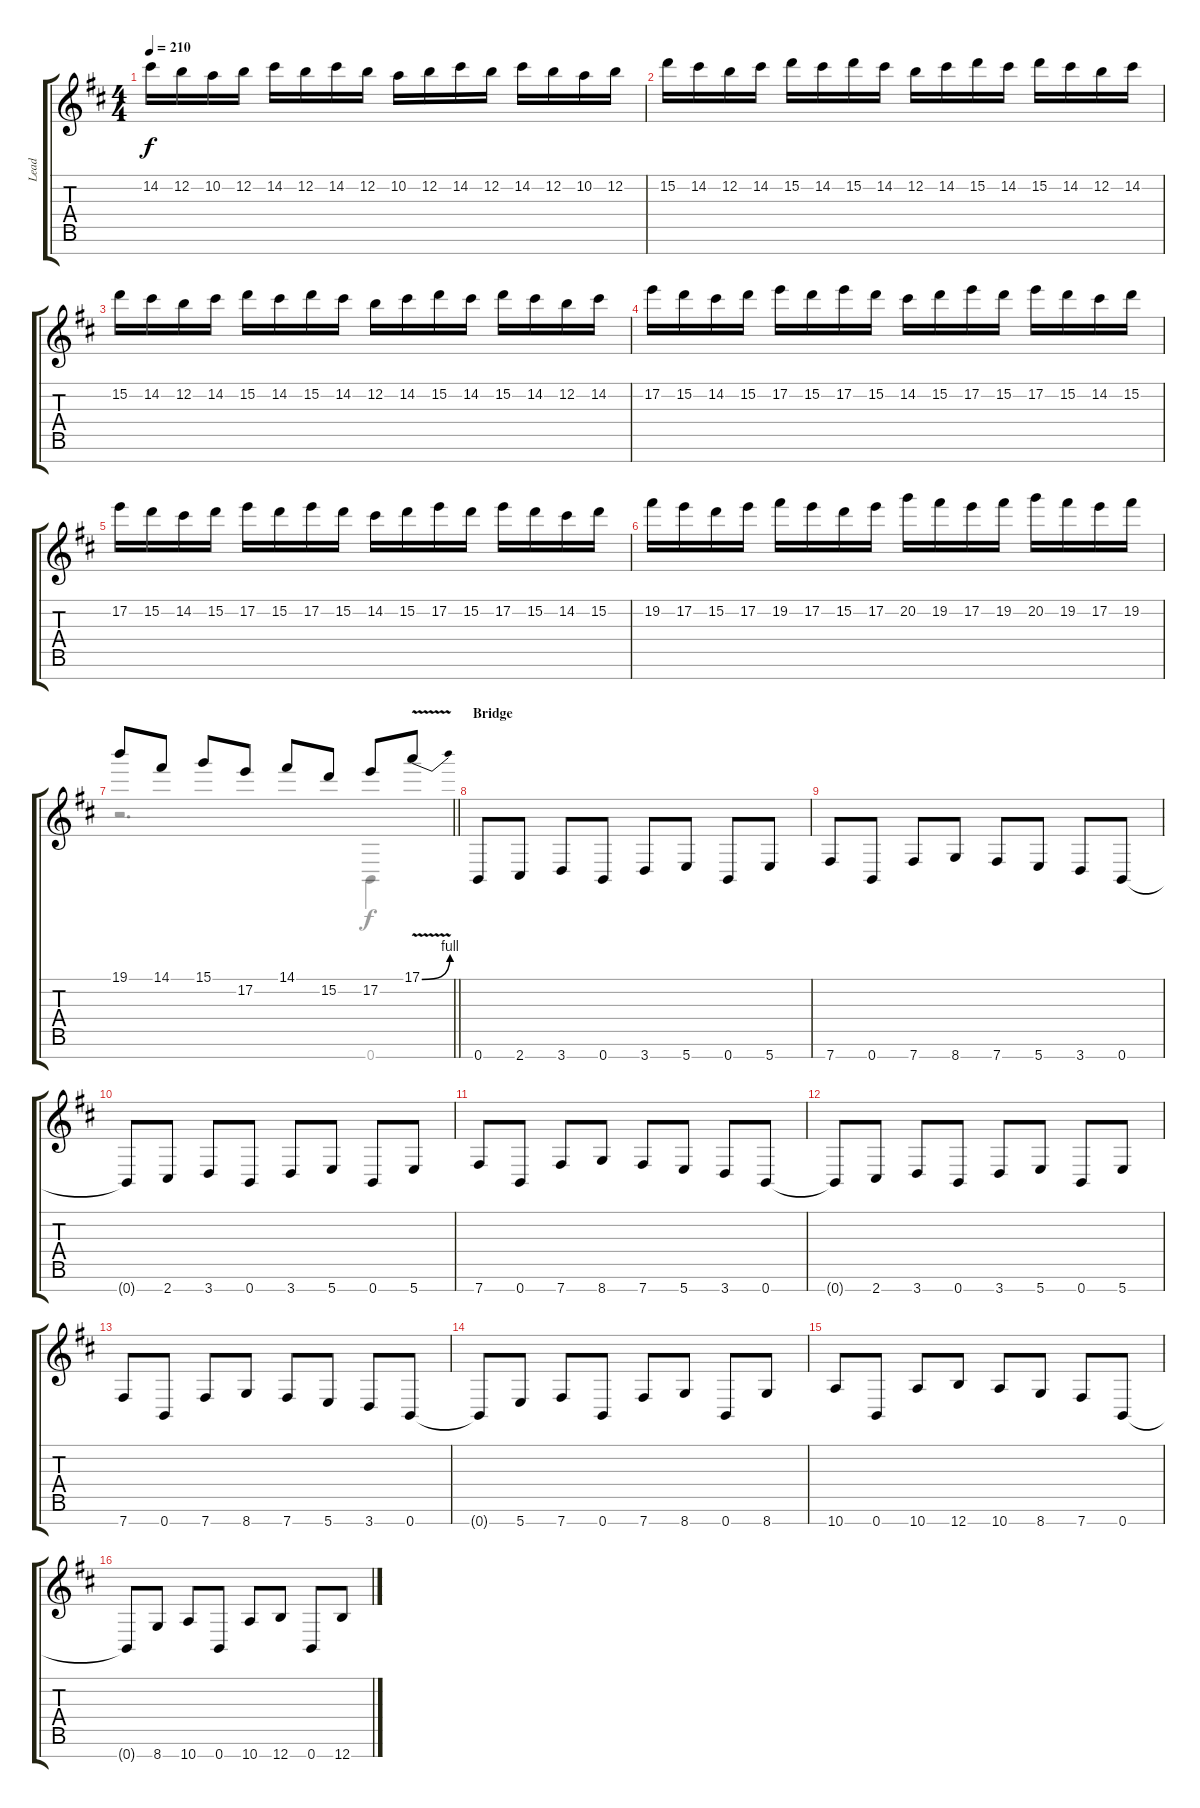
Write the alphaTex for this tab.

\track ("Lead" "Lead") {instrument distortionguitar}
\staff {score tabs}
\tuning (E4 B3 G3 D3 A2 E2 B1) {hide}
\voice
\ts (4 4)
\tempo 210
\clef g2
\ks d
14.2.16{dy f} 12.2.16 10.2.16 12.2.16 14.2.16 12.2.16 14.2.16 12.2.16 10.2.16 12.2.16 14.2.16 12.2.16 14.2.16 12.2.16 10.2.16 12.2.16 |
15.2.16 14.2.16 12.2.16 14.2.16 15.2.16 14.2.16 15.2.16 14.2.16 12.2.16 14.2.16 15.2.16 14.2.16 15.2.16 14.2.16 12.2.16 14.2.16 |
15.2.16 14.2.16 12.2.16 14.2.16 15.2.16 14.2.16 15.2.16 14.2.16 12.2.16 14.2.16 15.2.16 14.2.16 15.2.16 14.2.16 12.2.16 14.2.16 |
17.2.16 15.2.16 14.2.16 15.2.16 17.2.16 15.2.16 17.2.16 15.2.16 14.2.16 15.2.16 17.2.16 15.2.16 17.2.16 15.2.16 14.2.16 15.2.16 |
17.2.16 15.2.16 14.2.16 15.2.16 17.2.16 15.2.16 17.2.16 15.2.16 14.2.16 15.2.16 17.2.16 15.2.16 17.2.16 15.2.16 14.2.16 15.2.16 |
19.2.16 17.2.16 15.2.16 17.2.16 19.2.16 17.2.16 15.2.16 17.2.16 20.2.16 19.2.16 17.2.16 19.2.16 20.2.16 19.2.16 17.2.16 19.2.16 |
\barLineRight lightlight
19.1.8 14.1.8 15.1.8 17.2.8 14.1.8 15.2.8 17.2.8 17.1{be (bend 0 0 60 4) v}.8 |
\section ("" "Bridge")
0.7.8 2.7.8 3.7.8 0.7.8 3.7.8 5.7.8 0.7.8 5.7.8 |
7.7.8 0.7.8 7.7.8 8.7.8 7.7.8 5.7.8 3.7.8 0.7.8 |
0.7{t}.8 2.7.8 3.7.8 0.7.8 3.7.8 5.7.8 0.7.8 5.7.8 |
7.7.8 0.7.8 7.7.8 8.7.8 7.7.8 5.7.8 3.7.8 0.7.8 |
0.7{t}.8 2.7.8 3.7.8 0.7.8 3.7.8 5.7.8 0.7.8 5.7.8 |
7.7.8 0.7.8 7.7.8 8.7.8 7.7.8 5.7.8 3.7.8 0.7.8 |
0.7{t}.8 5.7.8 7.7.8 0.7.8 7.7.8 8.7.8 0.7.8 8.7.8 |
10.7.8 0.7.8 10.7.8 12.7.8 10.7.8 8.7.8 7.7.8 0.7.8 |
0.7{t}.8 8.7.8 10.7.8 0.7.8 10.7.8 12.7.8 0.7.8 12.7.8
\voice
\clef g2
\ottava regular
\simile none
\ks d
|
|
|
|
|
|
\barLineRight lightlight
r.2{d} 0.7.4 |
|
|
|
|
|
|
|
|
